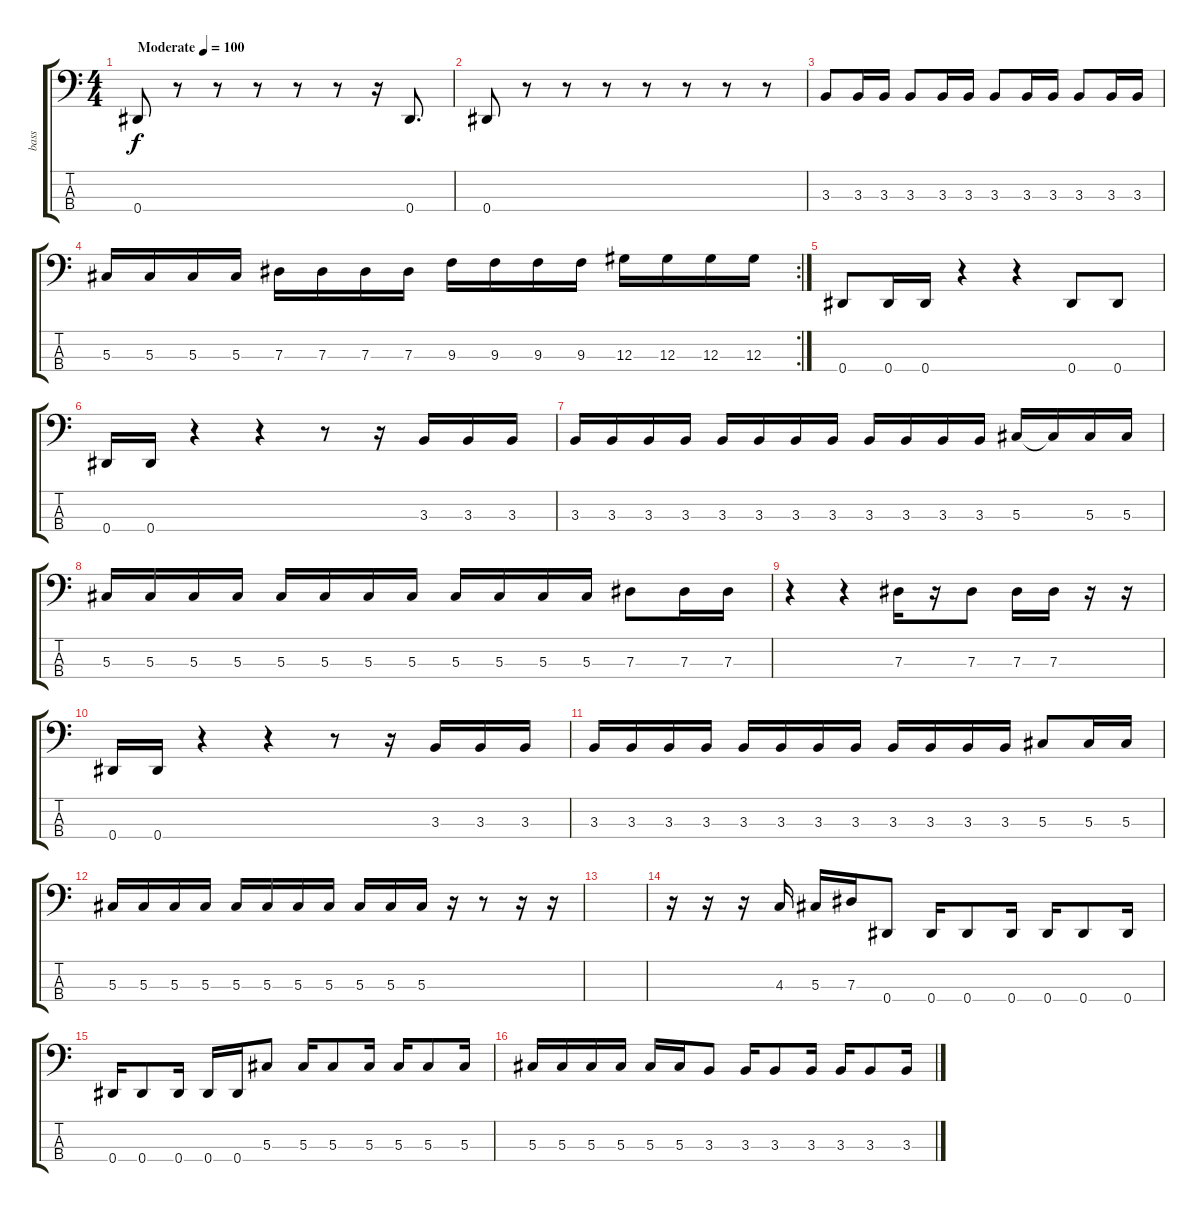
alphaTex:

\track ("bass" "bass") {instrument electricbasspick}
\staff {score tabs}
\tuning (Gb2 Db2 Ab1 Eb1) {hide}
\ts (4 4)
\tempo (100 "Moderate")
\clef f4
\ks c
0.4.8{dy f instrument electricbasspick} r.8 r.8 r.8 r.8 r.8 r.16 0.4.8{d} |
0.4.8 r.8 r.8 r.8 r.8 r.8 r.8 r.8 |
3.3.8 3.3.16 3.3.16 3.3.8 3.3.16 3.3.16 3.3.8 3.3.16 3.3.16 3.3.8 3.3.16 3.3.16 |
\rc 2
5.3.16 5.3.16 5.3.16 5.3.16 7.3.16 7.3.16 7.3.16 7.3.16 9.3.16 9.3.16 9.3.16 9.3.16 12.3.16 12.3.16 12.3.16 12.3.16 |
0.4.8 0.4.16 0.4.16 r.4 r.4 0.4.8 0.4.8 |
0.4.16 0.4.16 r.4 r.4 r.8 r.16 3.3.16 3.3.16 3.3.16 |
3.3.16 3.3.16 3.3.16 3.3.16 3.3.16 3.3.16 3.3.16 3.3.16 3.3.16 3.3.16 3.3.16 3.3.16 5.3.16 5.3{t}.16 5.3.16 5.3.16 |
5.3.16 5.3.16 5.3.16 5.3.16 5.3.16 5.3.16 5.3.16 5.3.16 5.3.16 5.3.16 5.3.16 5.3.16 7.3.8 7.3.16 7.3.16 |
r.4 r.4 7.3.16 r.16 7.3.8 7.3.16 7.3.16 r.16 r.16 |
0.4.16 0.4.16 r.4 r.4 r.8 r.16 3.3.16 3.3.16 3.3.16 |
3.3.16 3.3.16 3.3.16 3.3.16 3.3.16 3.3.16 3.3.16 3.3.16 3.3.16 3.3.16 3.3.16 3.3.16 5.3.8 5.3.16 5.3.16 |
5.3.16 5.3.16 5.3.16 5.3.16 5.3.16 5.3.16 5.3.16 5.3.16 5.3.16 5.3.16 5.3.16 r.16 r.8 r.16 r.16 |
|
r.16 r.16 r.16 4.3.16 5.3.16 7.3.16 0.4.8 0.4.16 0.4.8 0.4.16 0.4.16 0.4.8 0.4.16 |
0.4.16 0.4.8 0.4.16 0.4.16 0.4.16 5.3.8 5.3.16 5.3.8 5.3.16 5.3.16 5.3.8 5.3.16 |
5.3.16 5.3.16 5.3.16 5.3.16 5.3.16 5.3.16 3.3.8 3.3.16 3.3.8 3.3.16 3.3.16 3.3.8 3.3.16
